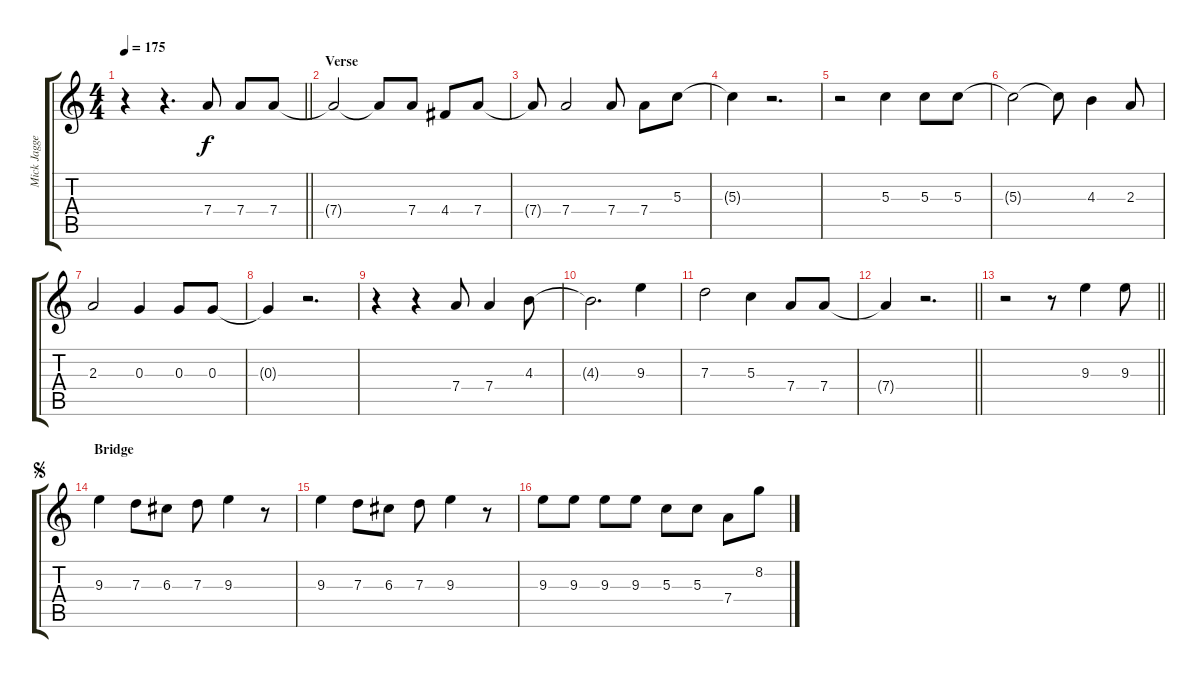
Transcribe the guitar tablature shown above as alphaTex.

\track ("Mick Jagger" "Mick Jagge") {instrument acousticguitarsteel}
\staff {score tabs}
\tuning (E4 B3 G3 D3 A2 E2) {hide}
\ts (4 4)
\tempo 175
\clef g2
\barLineRight lightlight
\ks c
r.4{dy f} r.4{d} 7.4.8 7.4.8 7.4.8 |
\section ("" "Verse")
7.4{t}.2 7.4{t}.8 7.4.8 4.4.8 7.4.8 |
7.4{t}.8 7.4.2 7.4.8 7.4.8 5.3.8 |
5.3{t}.4 r.2{d} |
r.2 5.3.4 5.3.8 5.3.8 |
5.3{t}.2 5.3{t}.8 4.3.4 2.3.8 |
2.3.2 0.3.4 0.3.8 0.3.8 |
0.3{t}.4 r.2{d} |
r.4 r.4 7.4.8 7.4.4 4.3.8 |
4.3{t}.2{d} 9.3.4 |
7.3.2 5.3.4 7.4.8 7.4.8 |
\barLineRight lightlight
7.4{t}.4 r.2{d} |
\barLineRight lightlight
r.2 r.8 9.3.4 9.3.8 |
\section ("" "Bridge")
\jump segno
9.3.4 7.3.8 6.3.8 7.3.8 9.3.4 r.8 |
9.3.4 7.3.8 6.3.8 7.3.8 9.3.4 r.8 |
9.3.8 9.3.8 9.3.8 9.3.8 5.3.8 5.3.8 7.4.8 8.2.8
